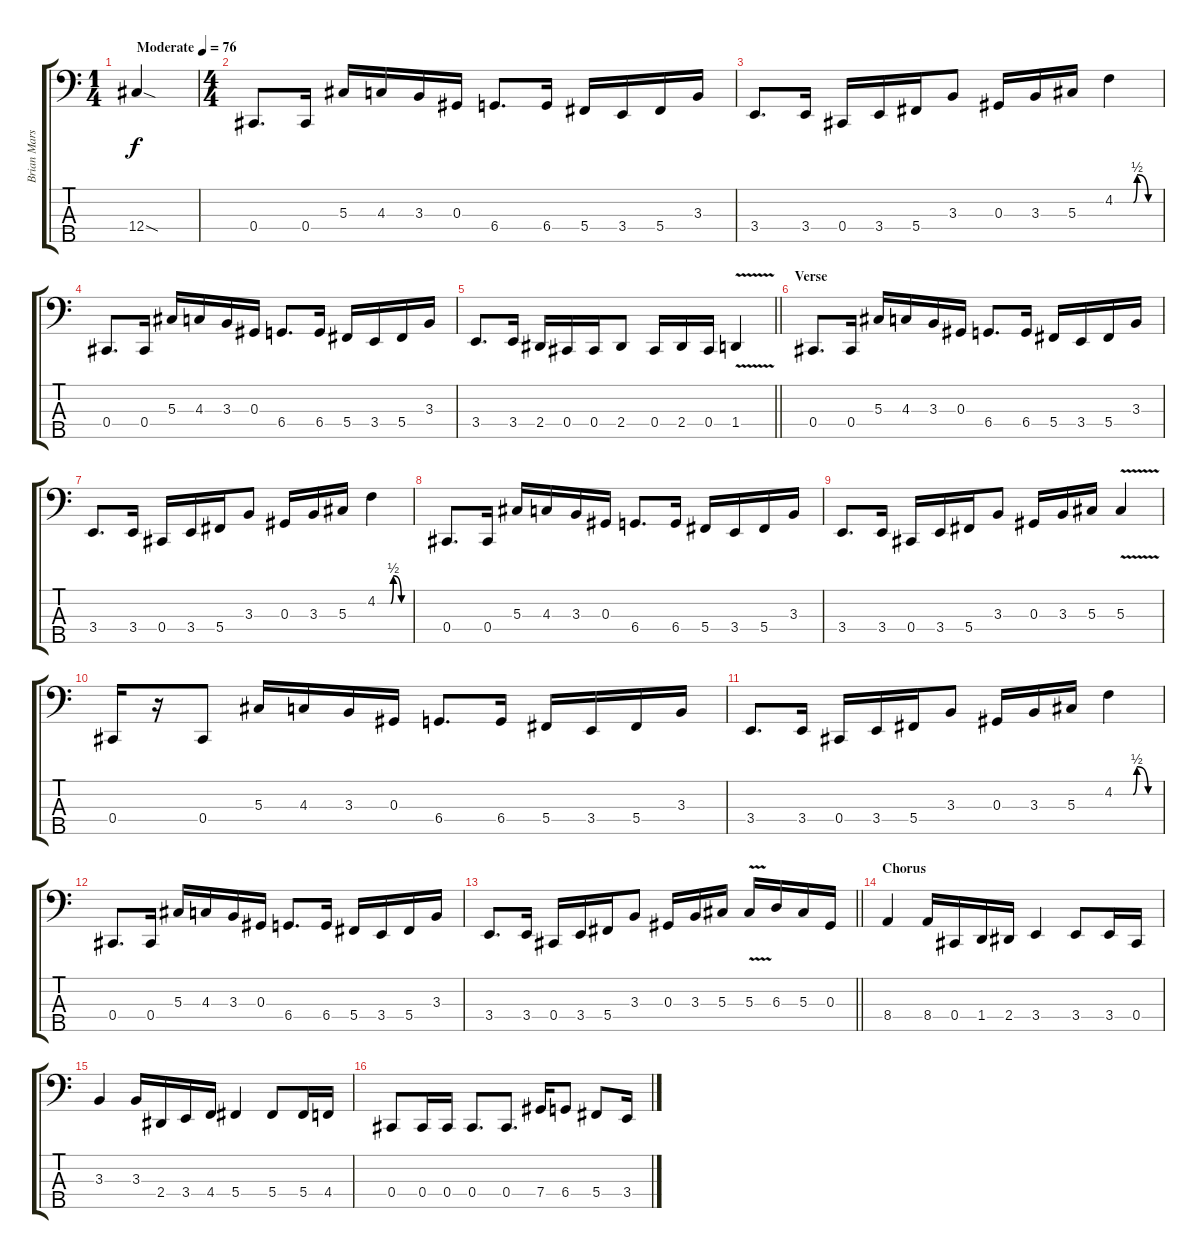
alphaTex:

\track ("Brian Marshall" "Brian Mars") {instrument electricbassfinger}
\staff {score tabs}
\tuning (Gb2 Db2 Ab1 Db1 Bb0) {hide}
\ts (1 4)
\tempo (76 "Moderate")
\clef f4
\ks c
12.4{sod}.4{dy f instrument electricbassfinger} |
\ts (4 4)
0.4.8{d} 0.4.16 5.3.16 4.3.16 3.3.16 0.3.16 6.4.8{d} 6.4.16 5.4.16 3.4.16 5.4.16 3.3.16 |
3.4.8{d} 3.4.16 0.4.16 3.4.16 5.4.16 3.3.8 0.3.16 3.3.16 5.3.16 4.2{be (custom 0 0 25 0 30 2 45 0 60 0)}.4 |
0.4.8{d} 0.4.16 5.3.16 4.3.16 3.3.16 0.3.16 6.4.8{d} 6.4.16 5.4.16 3.4.16 5.4.16 3.3.16 |
\barLineRight lightlight
3.4.8{d} 3.4.16 2.4.16 0.4.16 0.4.16 2.4.8 0.4.16 2.4.16 0.4.16 1.4{v}.4 |
\section ("" "Verse")
0.4.8{d} 0.4.16 5.3.16 4.3.16 3.3.16 0.3.16 6.4.8{d} 6.4.16 5.4.16 3.4.16 5.4.16 3.3.16 |
3.4.8{d} 3.4.16 0.4.16 3.4.16 5.4.16 3.3.8 0.3.16 3.3.16 5.3.16 4.2{be (custom 0 0 25 0 30 2 45 0 60 0)}.4 |
0.4.8{d} 0.4.16 5.3.16 4.3.16 3.3.16 0.3.16 6.4.8{d} 6.4.16 5.4.16 3.4.16 5.4.16 3.3.16 |
3.4.8{d} 3.4.16 0.4.16 3.4.16 5.4.16 3.3.8 0.3.16 3.3.16 5.3.16 5.3{v}.4 |
0.4.16 r.16 0.4.8 5.3.16 4.3.16 3.3.16 0.3.16 6.4.8{d} 6.4.16 5.4.16 3.4.16 5.4.16 3.3.16 |
3.4.8{d} 3.4.16 0.4.16 3.4.16 5.4.16 3.3.8 0.3.16 3.3.16 5.3.16 4.2{be (custom 0 0 25 0 30 2 45 0 60 0)}.4 |
0.4.8{d} 0.4.16 5.3.16 4.3.16 3.3.16 0.3.16 6.4.8{d} 6.4.16 5.4.16 3.4.16 5.4.16 3.3.16 |
\barLineRight lightlight
3.4.8{d} 3.4.16 0.4.16 3.4.16 5.4.16 3.3.8 0.3.16 3.3.16 5.3.16 5.3{v}.16 6.3.16 5.3.16 0.3.16 |
\section ("" "Chorus")
8.4.4 8.4.16 0.4.16 1.4.16 2.4.16 3.4.4 3.4.8 3.4.16 0.4.16 |
3.3.4 3.3.16 2.4.16 3.4.16 4.4.16 5.4.4 5.4.8 5.4.16 4.4.16 |
0.4.8 0.4.16 0.4.16 0.4.8{d} 0.4.8{d} 7.4.16 6.4.8 5.4.8 3.4.16
